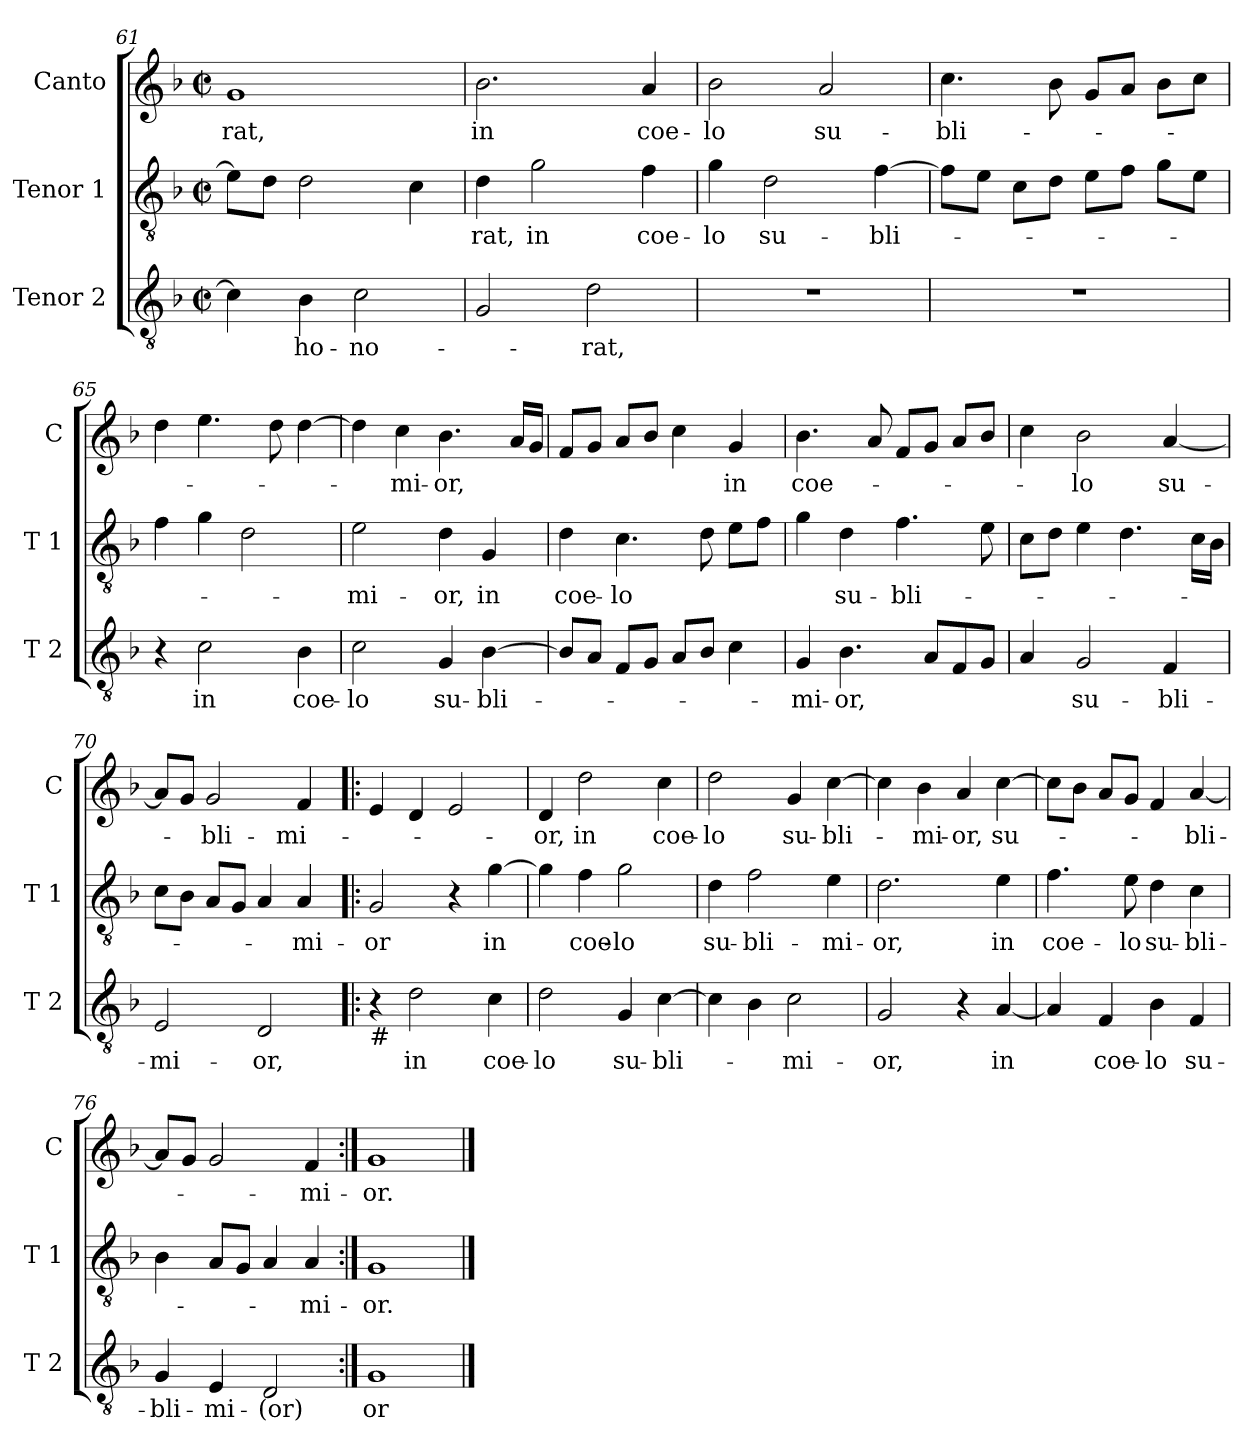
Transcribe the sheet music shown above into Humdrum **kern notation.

**kern	**text	**kern	**text	**kern	**text
*part3	*part3	*part2	*part2	*part1	*part1
*staff3	*staff3	*staff2	*staff2	*staff1	*staff1
*I"Tenor 2	*	*I"Tenor 1	*	*I"Canto	*
*I'T 2	*	*I'T 1	*	*I'C	*
*clefGv2	*	*clefGv2	*	*clefG2	*
*k[b-]	*	*k[b-]	*	*k[b-]	*
*F:	*	*F:	*	*F:	*
*M2/2	*	*M2/2	*	*M2/2	*
*met(c|)	*	*met(c|)	*	*met(c|)	*
=61	=61	=61	=61	=61	=61
!	!	!	!	!	!LO:LY:b
4c\]	.	8e\L]	.	1g	-rat,
.	.	8d\J	.	.	.
!	!LO:LY:b	!	!	!	!
4B-\	ho-	2d\	.	.	.
!	!LO:LY:b	!	!	!	!
2c\	-no-	.	.	.	.
.	.	4c\	.	.	.
=62	=62	=62	=62	=62	=62
!	!	!	!LO:LY:b	!	!LO:LY:b
2G/	.	4d\	-rat,	2.b-\	in
!	!	!	!LO:LY:b	!	!
.	.	2g\	in	.	.
!	!LO:LY:b	!	!	!	!
2d\	-rat,	.	.	.	.
!	!	!	!LO:LY:b	!	!LO:LY:b
.	.	4f\	coe-	4a/	coe-
=63	=63	=63	=63	=63	=63
!	!	!	!LO:LY:b	!	!LO:LY:b
1r	.	4g\	-lo	2b-\	-lo
!	!	!	!LO:LY:b	!	!
.	.	2d\	su-	.	.
!	!	!	!	!	!LO:LY:b
.	.	.	.	2a/	su-
!	!	!	!LO:LY:b	!	!
.	.	[4f\	-bli-	.	.
=64	=64	=64	=64	=64	=64
!	!	!	!	!	!LO:LY:b
1r	.	8f\L]	.	4.cc\	-bli-
.	.	8e\J	.	.	.
.	.	8c\L	.	.	.
.	.	8d\J	.	8b-\	.
.	.	8e\L	.	8g/L	.
.	.	8f\J	.	8a/J	.
.	.	8g\L	.	8b-\L	.
.	.	8e\J	.	8cc\J	.
=65	=65	=65	=65	=65	=65
4r	.	4f\	.	4dd\	.
!	!LO:LY:b	!	!	!	!
2c\	in	4g\	.	4.ee\	.
.	.	2d\	.	.	.
.	.	.	.	8dd\	.
!	!LO:LY:b	!	!	!	!
4B-\	coe-	.	.	[4dd\	.
!!LO:PB:g=z
=66	=66	=66	=66	=66	=66
!	!LO:LY:b	!	!LO:LY:b	!	!
2c\	-lo	2e\	-mi-	4dd\]	.
!	!	!	!	!	!LO:LY:b
.	.	.	.	4cc\	-mi-
!	!LO:LY:b	!	!LO:LY:b	!	!LO:LY:b
4G/	su-	4d\	-or,	4.b-\	-or,
!	!LO:LY:b	!	!LO:LY:b	!	!
[4B-\	-bli-	4G/	in	.	.
.	.	.	.	16a/LL	.
.	.	.	.	16g/JJ	.
=67	=67	=67	=67	=67	=67
!	!	!	!LO:LY:b	!	!
8B-/L]	.	4d\	coe-	8f/L	.
8A/J	.	.	.	8g/J	.
!	!	!	!LO:LY:b	!	!
8F/L	.	4.c\	-lo	8a/L	.
8G/J	.	.	.	8b-/J	.
8A/L	.	.	.	4cc\	.
8B-/J	.	8d\	.	.	.
!	!	!	!	!	!LO:LY:b
4c\	.	8e\L	.	4g/	in
.	.	8f\J	.	.	.
=68	=68	=68	=68	=68	=68
!	!LO:LY:b	!	!	!	!LO:LY:b
4G/	-mi-	4g\	.	4.b-\	coe-
!	!LO:LY:b	!	!LO:LY:b	!	!
4.B-\	-or,	4d\	su-	.	.
.	.	.	.	8a/	.
!	!	!	!LO:LY:b	!	!
.	.	4.f\	-bli-	8f/L	.
8A/L	.	.	.	8g/J	.
8F/	.	.	.	8a/L	.
8G/J	.	8e\	.	8b-/J	.
=69	=69	=69	=69	=69	=69
4A/	.	8c\L	.	4cc\	.
.	.	8d\J	.	.	.
!	!LO:LY:b	!	!	!	!LO:LY:b
2G/	su-	4e\	.	2b-\	-lo
.	.	4.d\	.	.	.
!	!LO:LY:b	!	!	!	!LO:LY:b
4F/	-bli-	.	.	[4a/	su-
.	.	16c\LL	.	.	.
.	.	16B-\JJ	.	.	.
=70	=70	=70	=70	=70	=70
!	!LO:LY:b	!	!	!	!
2E/	-mi-	8c\L	.	8a/L]	.
.	.	8B-\J	.	8g/J	.
!	!	!	!	!	!LO:LY:b
.	.	8A/L	.	2g/	-bli-
.	.	8G/J	.	.	.
!	!LO:LY:b	!	!	!	!
2D/	-or,	4A/	.	.	.
!	!	!	!LO:LY:b	!	!LO:LY:b
.	.	4A/	-mi-	4f/	-mi-
=71!|:	=71!|:	=71!|:	=71!|:	=71!|:	=71!|:
!LO:TX:b:t=#	!	!	!	!	!
!	!	!	!LO:LY:b	!	!
4r	.	2G/	-or	4e/	.
!	!LO:LY:b	!	!	!	!
2d\	in	.	.	4d/	.
.	.	4r	.	2e/	.
!	!LO:LY:b	!	!LO:LY:b	!	!
4c\	coe-	[4g\	in	.	.
!!LO:LB:g=z
=72	=72	=72	=72	=72	=72
!	!LO:LY:b	!	!	!	!LO:LY:b
2d\	-lo	4g\]	.	4d/	-or,
!	!	!	!LO:LY:b	!	!LO:LY:b
.	.	4f\	coe-	2dd\	in
!	!LO:LY:b	!	!LO:LY:b	!	!
4G/	su-	2g\	-lo	.	.
!	!LO:LY:b	!	!	!	!LO:LY:b
[4c\	-bli-	.	.	4cc\	coe-
=73	=73	=73	=73	=73	=73
!	!	!	!LO:LY:b	!	!LO:LY:b
4c\]	.	4d\	su-	2dd\	-lo
!	!	!	!LO:LY:b	!	!
4B-\	.	2f\	-bli-	.	.
!	!LO:LY:b	!	!	!	!LO:LY:b
2c\	-mi-	.	.	4g/	su-
!	!	!	!LO:LY:b	!	!LO:LY:b
.	.	4e\	-mi-	[4cc\	-bli-
=74	=74	=74	=74	=74	=74
!	!LO:LY:b	!	!LO:LY:b	!	!
2G/	-or,	2.d\	-or,	4cc\]	.
!	!	!	!	!	!LO:LY:b
.	.	.	.	4b-\	-mi-
!	!	!	!	!	!LO:LY:b
4r	.	.	.	4a/	-or,
!	!LO:LY:b	!	!LO:LY:b	!	!LO:LY:b
[4A/	in	4e\	in	[4cc\	su-
=75	=75	=75	=75	=75	=75
!	!	!	!LO:LY:b	!	!
4A/]	.	4.f\	coe-	8cc\L]	.
.	.	.	.	8b-\J	.
!	!LO:LY:b	!	!	!	!
4F/	coe-	.	.	8a/L	.
!	!	!	!LO:LY:b	!	!
.	.	8e\	-lo	8g/J	.
!	!LO:LY:b	!	!LO:LY:b	!	!
4B-\	-lo	4d\	su-	4f/	.
!	!LO:LY:b	!	!LO:LY:b	!	!LO:LY:b
4F/	su-	4c\	-bli-	[4a/	-bli-
=76	=76	=76	=76	=76	=76
!	!LO:LY:b	!	!	!	!
4G/	-bli-	4B-\	.	8a/L]	.
.	.	.	.	8g/J	.
!	!LO:LY:b	!	!	!	!
4E/	-mi-	8A/L	.	2g/	.
.	.	8G/J	.	.	.
!	!LO:LY:b	!	!	!	!
2D/	-(or)	4A/	.	.	.
!	!	!	!LO:LY:b	!	!LO:LY:b
.	.	4A/	-mi-	4f/	-mi-
=77:|!	=77:|!	=77:|!	=77:|!	=77:|!	=77:|!
!	!LO:LY:b	!	!LO:LY:b	!	!LO:LY:b
1G	or	1G	-or.	1g	-or.
==	==	==	==	==	==
*-	*-	*-	*-	*-	*-
